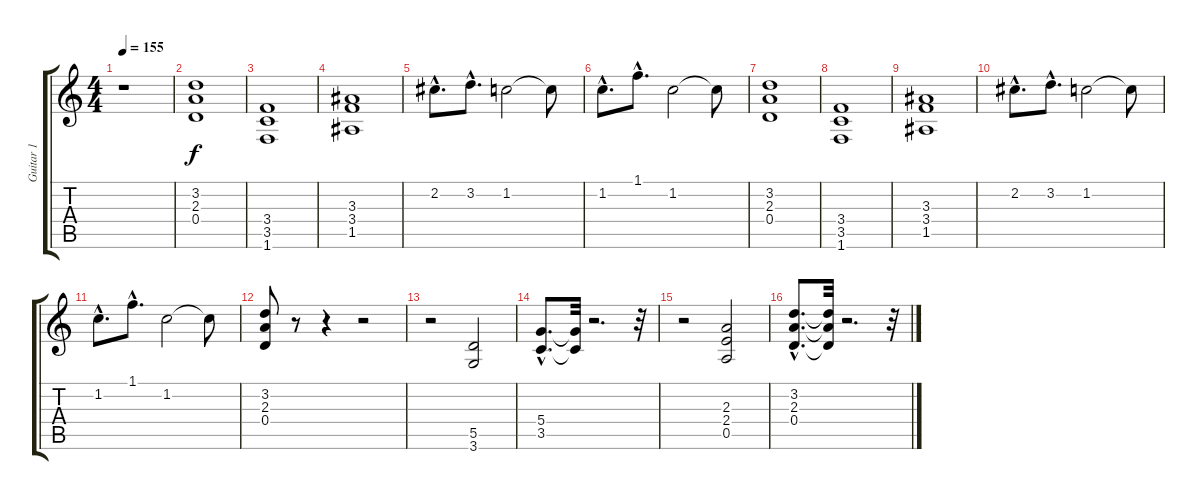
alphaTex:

\track ("Guitar 1" "Guitar 1") {instrument distortionguitar}
\staff {score tabs}
\tuning (E4 B3 G3 D3 A2 E2) {hide}
\ts (4 4)
\tempo 155
\clef g2
\ks c
r.1{dy f} |
(3.2 2.3 0.4).1 |
(3.4 3.5 1.6).1 |
(3.3 3.4 1.5).1 |
2.2{hac}.8{d} 3.2{hac}.8{d} 1.2.2 1.2{t}.8 |
1.2{hac}.8{d} 1.1{hac}.8{d} 1.2.2 1.2{t}.8 |
(3.2 2.3 0.4).1 |
(3.4 3.5 1.6).1 |
(3.3 3.4 1.5).1 |
2.2{hac}.8{d} 3.2{hac}.8{d} 1.2.2 1.2{t}.8 |
1.2{hac}.8{d} 1.1{hac}.8{d} 1.2.2 1.2{t}.8 |
(3.2 2.3 0.4).8 r.8 r.4 r.2 |
r.2 (5.5 3.6).2 |
(5.4{hac} 3.5{hac}).8{d} (5.4{t} 3.5{t}).32 r.2{d} r.32 |
r.2 (2.3 2.4 0.5).2 |
(3.2{hac} 2.3{hac} 0.4{hac}).8{d} (3.2{t} 2.3{t} 0.4{t}).32 r.2{d} r.32
